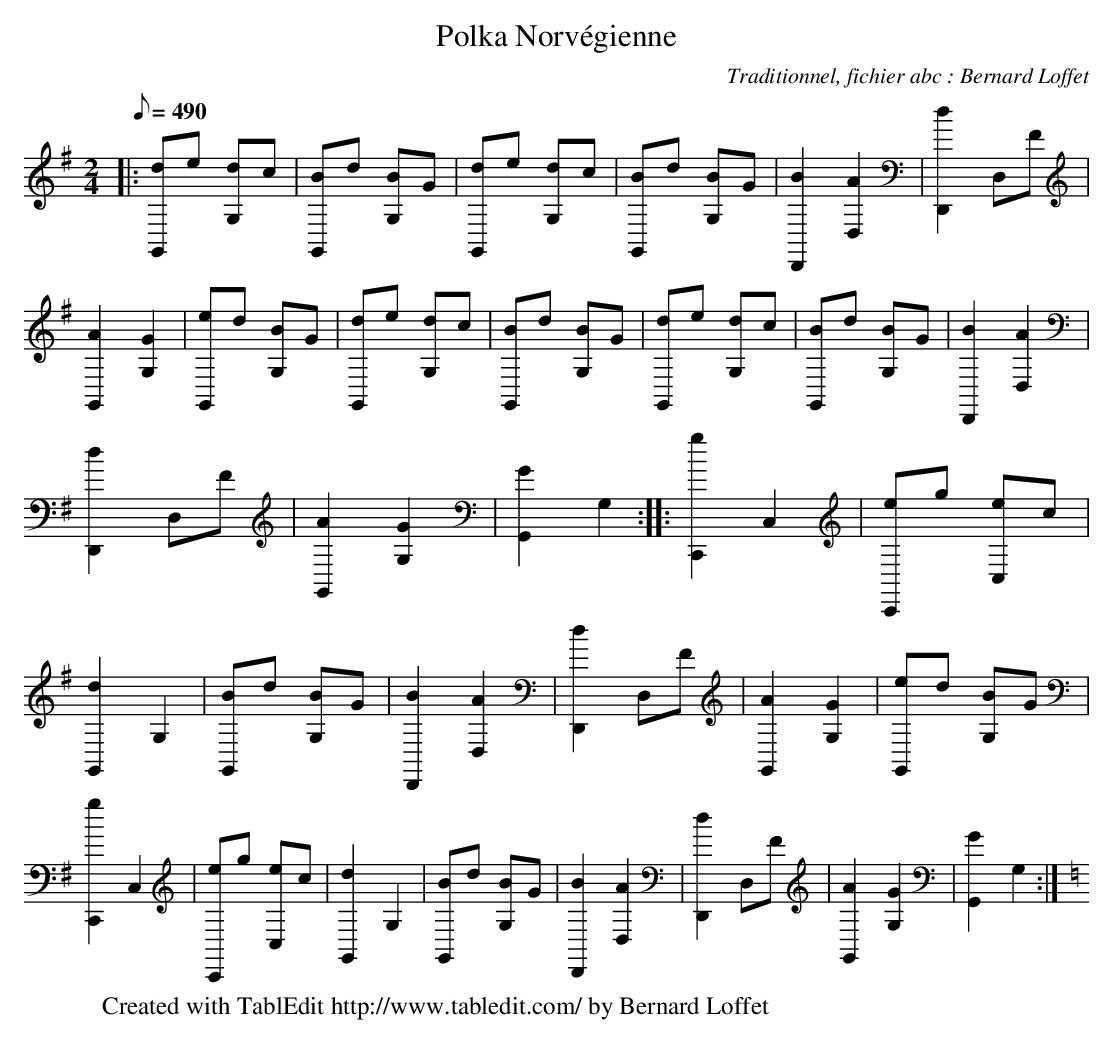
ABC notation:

X:1
T:Polka Norvégienne
C:Traditionnel, fichier abc : Bernard Loffet
L:1/8
Q:490
M:2/4
K:G
|: [dG,,]e [dG,]c | [BG,,]d [BG,]G | [dG,,]e [dG,]c | [BG,,]d [BG,]G | [B2D,,2] [A2D,2] | \
 [d2D,,2] D,F | [A2G,,2] [G2G,2] | [eG,,]d [BG,]G | [dG,,]e [dG,]c | [BG,,]d [BG,]G | \
 [dG,,]e [dG,]c | [BG,,]d [BG,]G | [B2D,,2] [A2D,2] | [d2D,,2] D,F | [A2G,,2] [G2G,2] | \
 [G2G,,2] G,2 :|: [g2C,,2] C,2 | [eC,,]g [eC,]c | [d2G,,2] G,2 | [BG,,]d [BG,]G | \
 [B2D,,2] [A2D,2] | [d2D,,2] D,F | [A2G,,2] [G2G,2] | [eG,,]d [BG,]G | [g2C,,2] C,2 | \
 [eC,,]g [eC,]c | [d2G,,2] G,2 | [BG,,]d [BG,]G | [B2D,,2] [A2D,2] | [d2D,,2] D,F | \
 [A2G,,2] [G2G,2] | [G2G,,2] G,2 :| \
K:C
W:Created with TablEdit http://www.tabledit.com/ by Bernard Loffet
